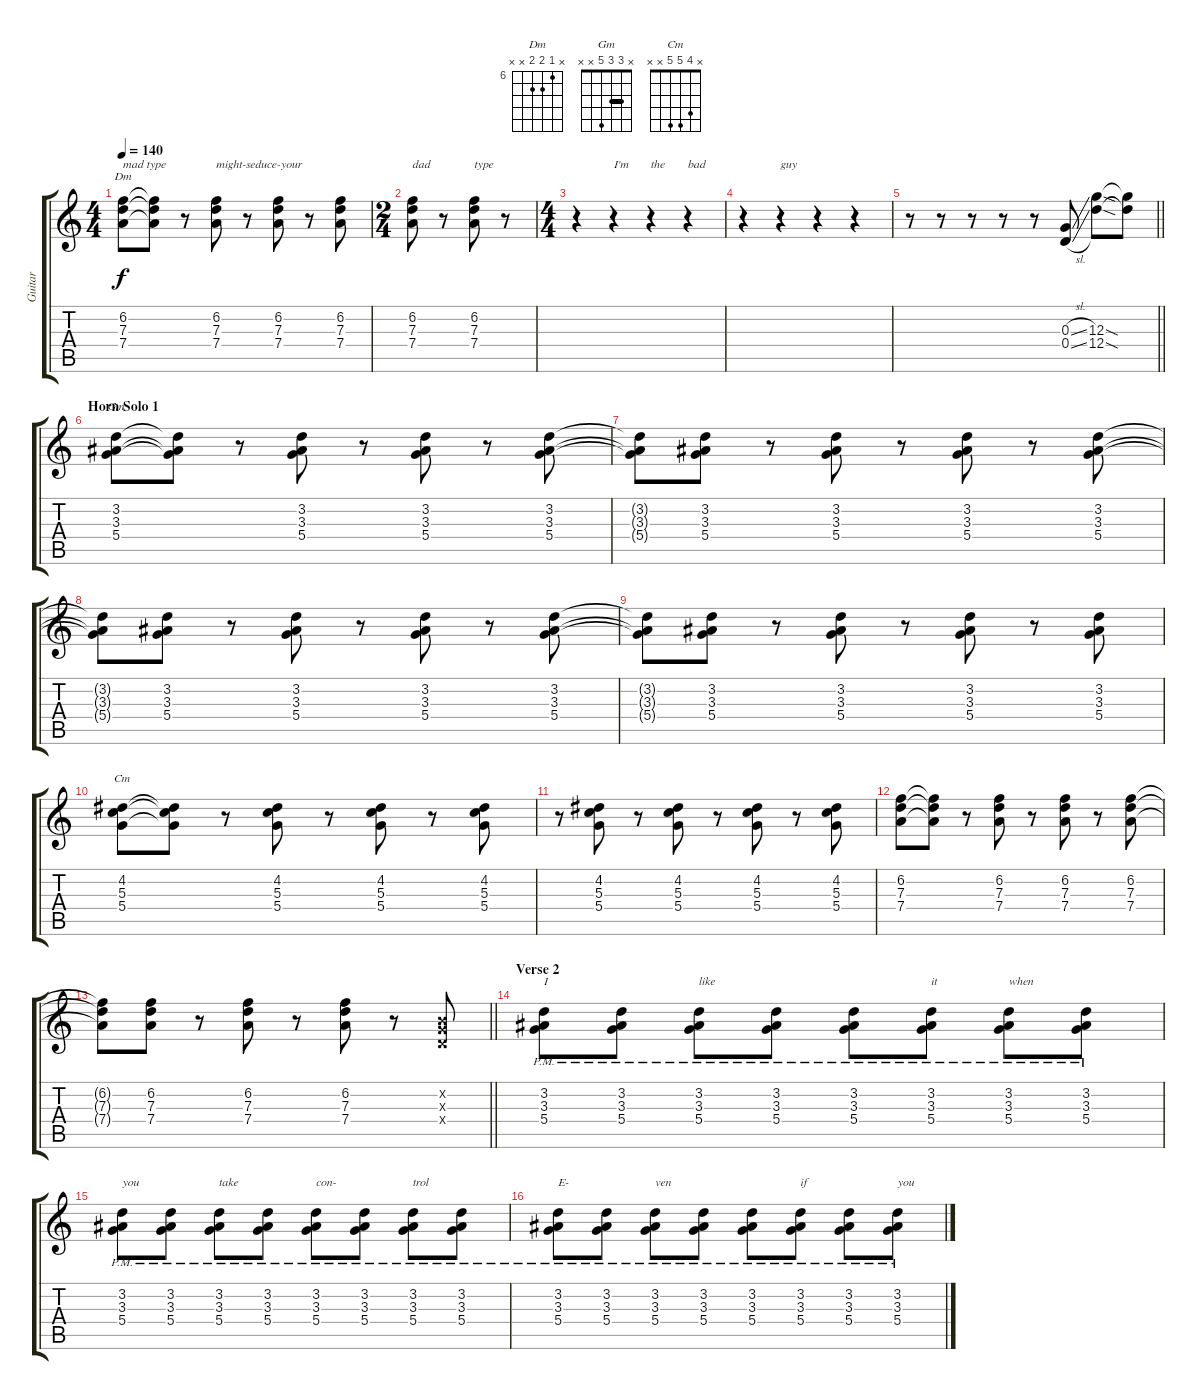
\track ("Guitar" "Guitar") {instrument overdrivenguitar}
\staff {score tabs}
\tuning (E4 B3 G3 D3 A2 E2) {hide}
\chord ("Dm" x 6 7 7 x x) {firstfret 6}
\chord ("Gm" x 3 3 5 x x) {barre 3}
\chord ("Cm" x 4 5 5 x x)
\ts (4 4)
\tempo 140
\clef g2
\ks c
(6.2 7.3 7.4).8{ch "Dm" txt "mad type" dy f} (6.2{t} 7.3{t} 7.4{t}).8 r.8 (6.2 7.3 7.4).8{txt "might-seduce-your"} r.8 (6.2 7.3 7.4).8 r.8 (6.2 7.3 7.4).8 |
\ts (2 4)
(6.2 7.3 7.4).8{txt "dad"} r.8 (6.2 7.3 7.4).8{txt "type"} r.8 |
\ts (4 4)
r.4 r.4{txt "I'm"} r.4{txt "the"} r.4{txt "bad"} |
r.4 r.4{txt "guy"} r.4 r.4 |
\barLineRight lightlight
r.8 r.8 r.8 r.8 r.8 (0.3{sl} 0.4{sl}).8 (12.3{sod} 12.4{sod}).8 (12.3{t} 12.4{t}).8 |
\section ("" "Horn Solo 1")
(3.2 3.3 5.4).8{ch "Gm"} (3.2{t} 3.3{t} 5.4{t}).8 r.8 (3.2 3.3 5.4).8 r.8 (3.2 3.3 5.4).8 r.8 (3.2 3.3 5.4).8 |
(3.2{t} 3.3{t} 5.4{t}).8 (3.2 3.3 5.4).8 r.8 (3.2 3.3 5.4).8 r.8 (3.2 3.3 5.4).8 r.8 (3.2 3.3 5.4).8 |
(3.2{t} 3.3{t} 5.4{t}).8 (3.2 3.3 5.4).8 r.8 (3.2 3.3 5.4).8 r.8 (3.2 3.3 5.4).8 r.8 (3.2 3.3 5.4).8 |
(3.2{t} 3.3{t} 5.4{t}).8 (3.2 3.3 5.4).8 r.8 (3.2 3.3 5.4).8 r.8 (3.2 3.3 5.4).8 r.8 (3.2 3.3 5.4).8 |
(4.2 5.3 5.4).8{ch "Cm"} (4.2{t} 5.3{t} 5.4{t}).8 r.8 (4.2 5.3 5.4).8 r.8 (4.2 5.3 5.4).8 r.8 (4.2 5.3 5.4).8 |
r.8 (4.2 5.3 5.4).8 r.8 (4.2 5.3 5.4).8 r.8 (4.2 5.3 5.4).8 r.8 (4.2 5.3 5.4).8 |
(6.2 7.3 7.4).8 (6.2{t} 7.3{t} 7.4{t}).8 r.8 (6.2 7.3 7.4).8 r.8 (6.2 7.3 7.4).8 r.8 (6.2 7.3 7.4).8 |
\barLineRight lightlight
(6.2{t} 7.3{t} 7.4{t}).8 (6.2 7.3 7.4).8 r.8 (6.2 7.3 7.4).8 r.8 (6.2 7.3 7.4).8 r.8 (0.2{x} 0.3{x} 0.4{x}).8 |
\section ("" "Verse 2")
(3.2{pm} 3.3{pm} 5.4{pm}).8{txt "I"} (3.2{pm} 3.3{pm} 5.4{pm}).8 (3.2{pm} 3.3{pm} 5.4{pm}).8{txt "like"} (3.2{pm} 3.3{pm} 5.4{pm}).8 (3.2{pm} 3.3{pm} 5.4{pm}).8 (3.2{pm} 3.3{pm} 5.4{pm}).8{txt "it"} (3.2{pm} 3.3{pm} 5.4{pm}).8{txt "when"} (3.2{pm} 3.3{pm} 5.4{pm}).8 |
(3.2{pm} 3.3{pm} 5.4{pm}).8{txt "you"} (3.2{pm} 3.3{pm} 5.4{pm}).8 (3.2{pm} 3.3{pm} 5.4{pm}).8{txt "take"} (3.2{pm} 3.3{pm} 5.4{pm}).8 (3.2{pm} 3.3{pm} 5.4{pm}).8{txt "con-"} (3.2{pm} 3.3{pm} 5.4{pm}).8 (3.2{pm} 3.3{pm} 5.4{pm}).8{txt "trol"} (3.2{pm} 3.3{pm} 5.4{pm}).8 |
(3.2{pm} 3.3{pm} 5.4{pm}).8{txt "E-"} (3.2{pm} 3.3{pm} 5.4{pm}).8 (3.2{pm} 3.3{pm} 5.4{pm}).8{txt "ven"} (3.2{pm} 3.3{pm} 5.4{pm}).8 (3.2{pm} 3.3{pm} 5.4{pm}).8 (3.2{pm} 3.3{pm} 5.4{pm}).8{txt "if"} (3.2{pm} 3.3{pm} 5.4{pm}).8 (3.2{pm} 3.3{pm} 5.4{pm}).8{txt "you"}
